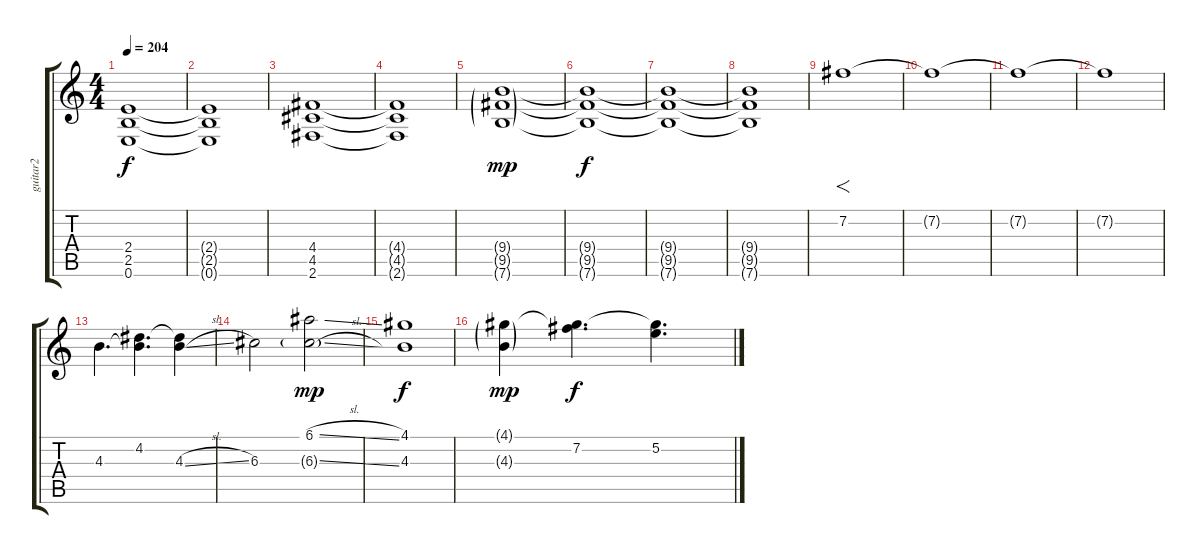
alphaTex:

\track ("guitar2" "guitar2") {instrument distortionguitar}
\staff {score tabs}
\tuning (E4 B3 G3 D3 A2 E2) {hide}
\ts (4 4)
\tempo 204
\clef g2
\ks c
(2.4 2.5 0.6).1{dy f} |
(2.4{t} 2.5{t} 0.6{t}).1 |
(4.4 4.5 2.6).1 |
(4.4{t} 4.5{t} 2.6{t}).1 |
(9.4{g} 9.5{g} 7.6{g}).1{dy mp} |
(9.4{t} 9.5{t} 7.6{t}).1{dy f} |
(9.4{t} 9.5{t} 7.6{t}).1 |
(9.4{t} 9.5{t} 7.6{t}).1 |
7.2.1{f} |
7.2{t}.1 |
7.2{t}.1 |
7.2{t}.1 |
4.3.4{d} (4.2 4.3{t}).4{d} (4.2{t} 4.3{sl}).4 |
6.3.2 (6.1{sl} 6.3{sl g}).2{dy mp} |
(4.1 4.3).1{dy f} |
(4.1{g} 4.3{g}).4{dy mp} (4.1{t} 7.2).4{d dy f} (4.1{t} 5.2).4{d}
